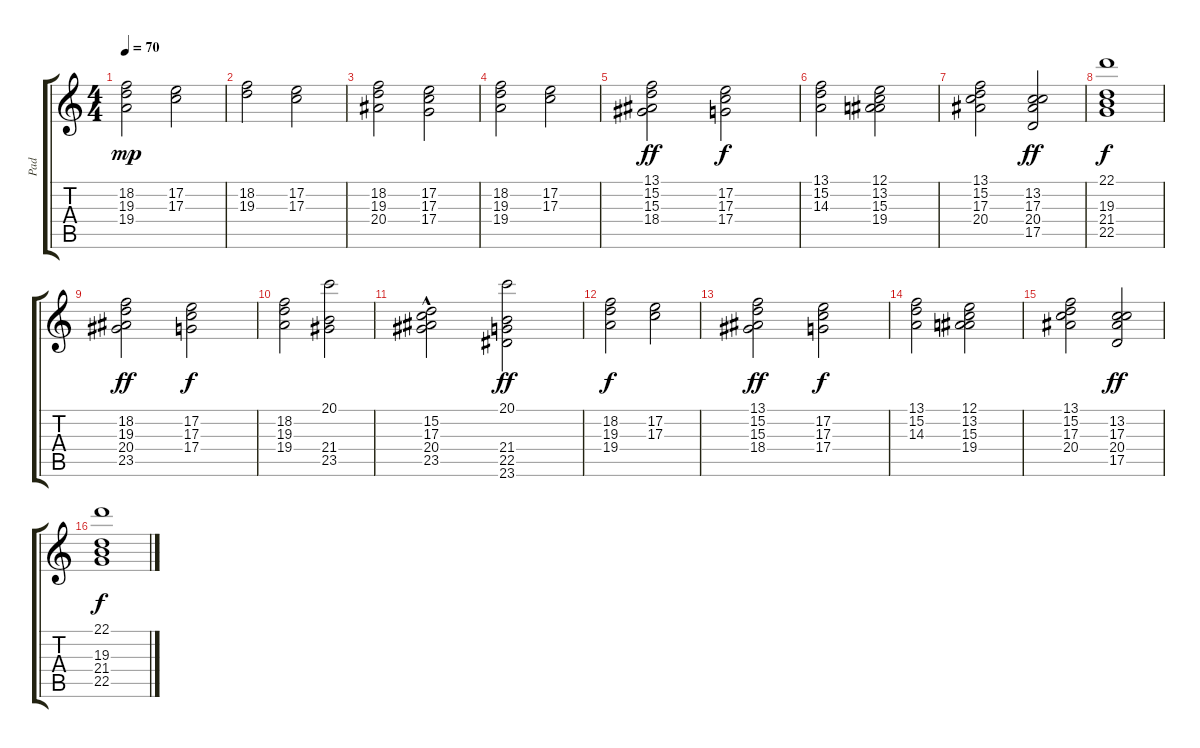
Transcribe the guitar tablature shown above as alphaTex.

\track ("Pad" "Pad") {instrument stringensemble2}
\staff {score tabs}
\tuning (E4 B3 G3 D3 A2 E2) {hide}
\ts (4 4)
\tempo 70
\clef g2
\ks c
(18.2 19.3 19.4).2{dy mp} (17.2 17.3).2 |
(18.2 19.3).2 (17.2 17.3).2 |
(18.2 19.3 20.4).2 (17.2 17.3 17.4).2 |
(18.2 19.3 19.4).2 (17.2 17.3).2 |
(13.1 15.2 15.3 18.4).2{dy ff} (17.2 17.3 17.4).2{dy f} |
(13.1 15.2 14.3).2 (12.1 13.2 15.3 19.4).2 |
(13.1 15.2 17.3 20.4).2 (13.2 17.3 20.4 17.5).2{dy ff} |
(22.1 19.3 21.4 22.5).1{dy f} |
(18.2 19.3 20.4 23.5).2{dy ff} (17.2 17.3 17.4).2{dy f} |
(18.2 19.3 19.4).2 (20.1 21.4 23.5).2 |
(15.2 17.3{hac} 20.4 23.5).2 (20.1 21.4 22.5 23.6).2{dy ff} |
(18.2 19.3 19.4).2{dy f} (17.2 17.3).2 |
(13.1 15.2 15.3 18.4).2{dy ff} (17.2 17.3 17.4).2{dy f} |
(13.1 15.2 14.3).2 (12.1 13.2 15.3 19.4).2 |
(13.1 15.2 17.3 20.4).2 (13.2 17.3 20.4 17.5).2{dy ff} |
(22.1 19.3 21.4 22.5).1{dy f}
